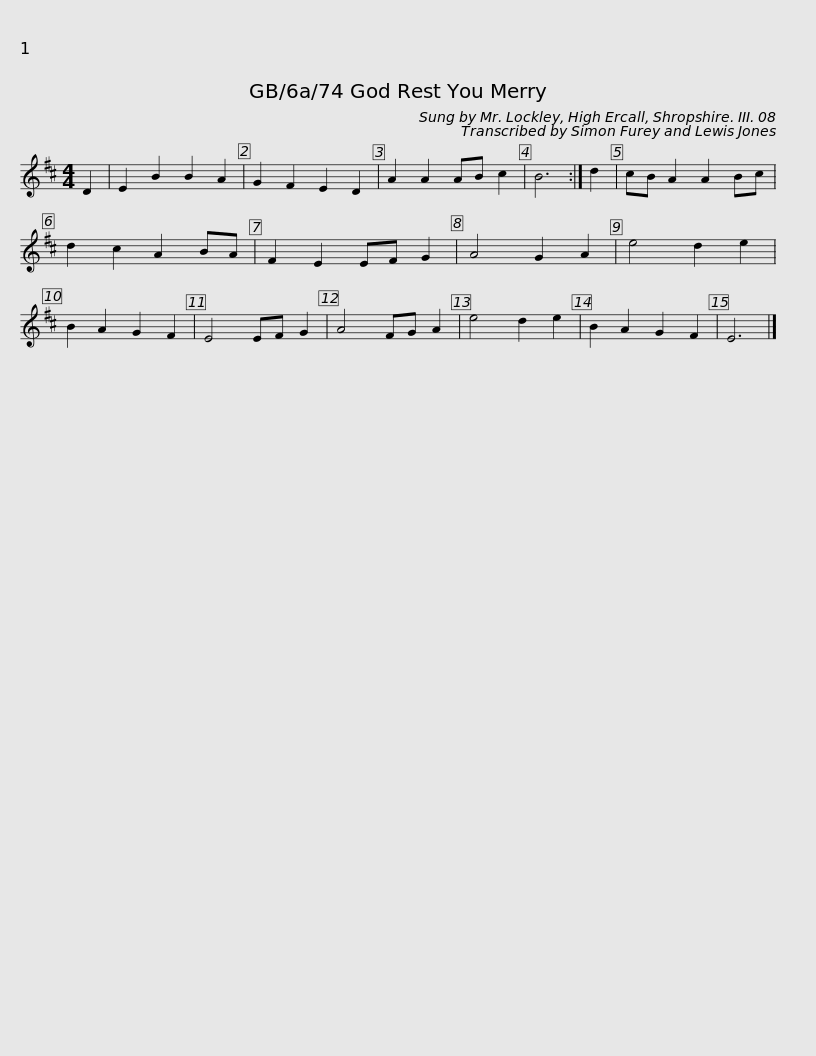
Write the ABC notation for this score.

X:1
L:1/8
M:4/4
I:linebreak $
K:D
V:1 treble
V:1
 D2 | E2 B2 B2 A2 | G2 F2 E2 D2 | A2 A2 AB c2 | B6 :| %5
 d2 | cB A2 A2 Bc | d2 c2 A2 BA | F2 E2 EF G2 |$ A4 G2 A2 | %10
 e4 d2 e2 | B2 A2 G2 F2 | E4 EF G2 | A4 FG A2 | e4 d2 e2 | %15
 B2 A2 G2 F2 | E6 |] %17
